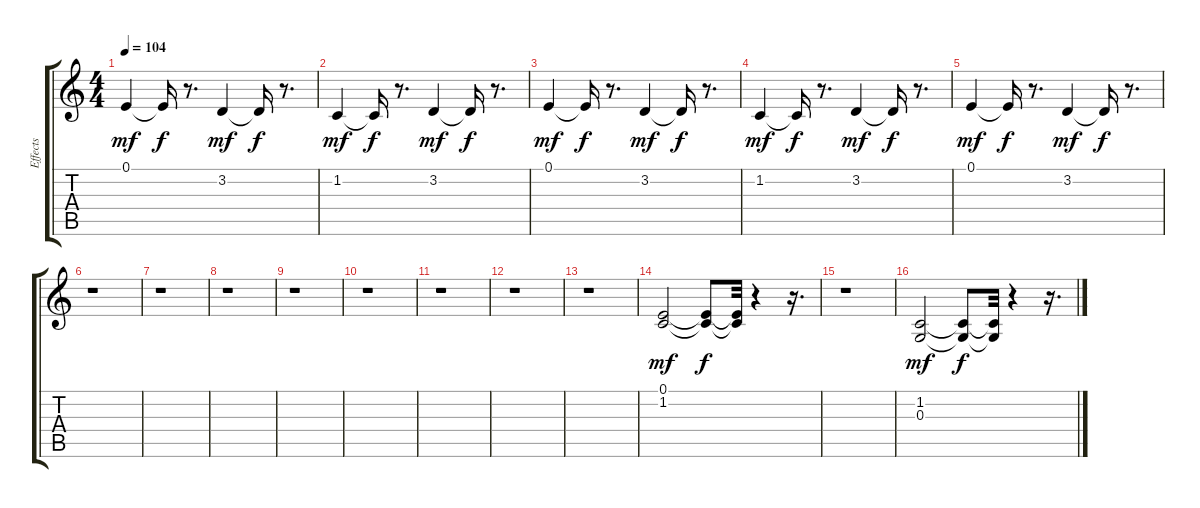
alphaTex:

\track ("Effects" "Effects") {instrument lead2sawtooth}
\staff {score tabs}
\tuning (E4 B3 G3 D3 A2 E2) {hide}
\ts (4 4)
\tempo 104
\clef g2
\ks c
0.1.4{dy mf} 0.1{t}.16{dy f} r.8{d} 3.2.4{dy mf} 3.2{t}.16{dy f} r.8{d} |
1.2.4{dy mf} 1.2{t}.16{dy f} r.8{d} 3.2.4{dy mf} 3.2{t}.16{dy f} r.8{d} |
0.1.4{dy mf} 0.1{t}.16{dy f} r.8{d} 3.2.4{dy mf} 3.2{t}.16{dy f} r.8{d} |
1.2.4{dy mf} 1.2{t}.16{dy f} r.8{d} 3.2.4{dy mf} 3.2{t}.16{dy f} r.8{d} |
0.1.4{dy mf} 0.1{t}.16{dy f} r.8{d} 3.2.4{dy mf} 3.2{t}.16{dy f} r.8{d} |
r.1 |
r.1 |
r.1 |
r.1 |
r.1 |
r.1 |
r.1 |
r.1 |
(0.1 1.2).2{dy mf} (0.1{t} 1.2{t}).8{dy f} (0.1{t} 1.2{t}).32 r.4 r.16{d} |
r.1 |
(1.2 0.3).2{dy mf} (1.2{t} 0.3{t}).8{dy f} (1.2{t} 0.3{t}).32 r.4 r.16{d}
